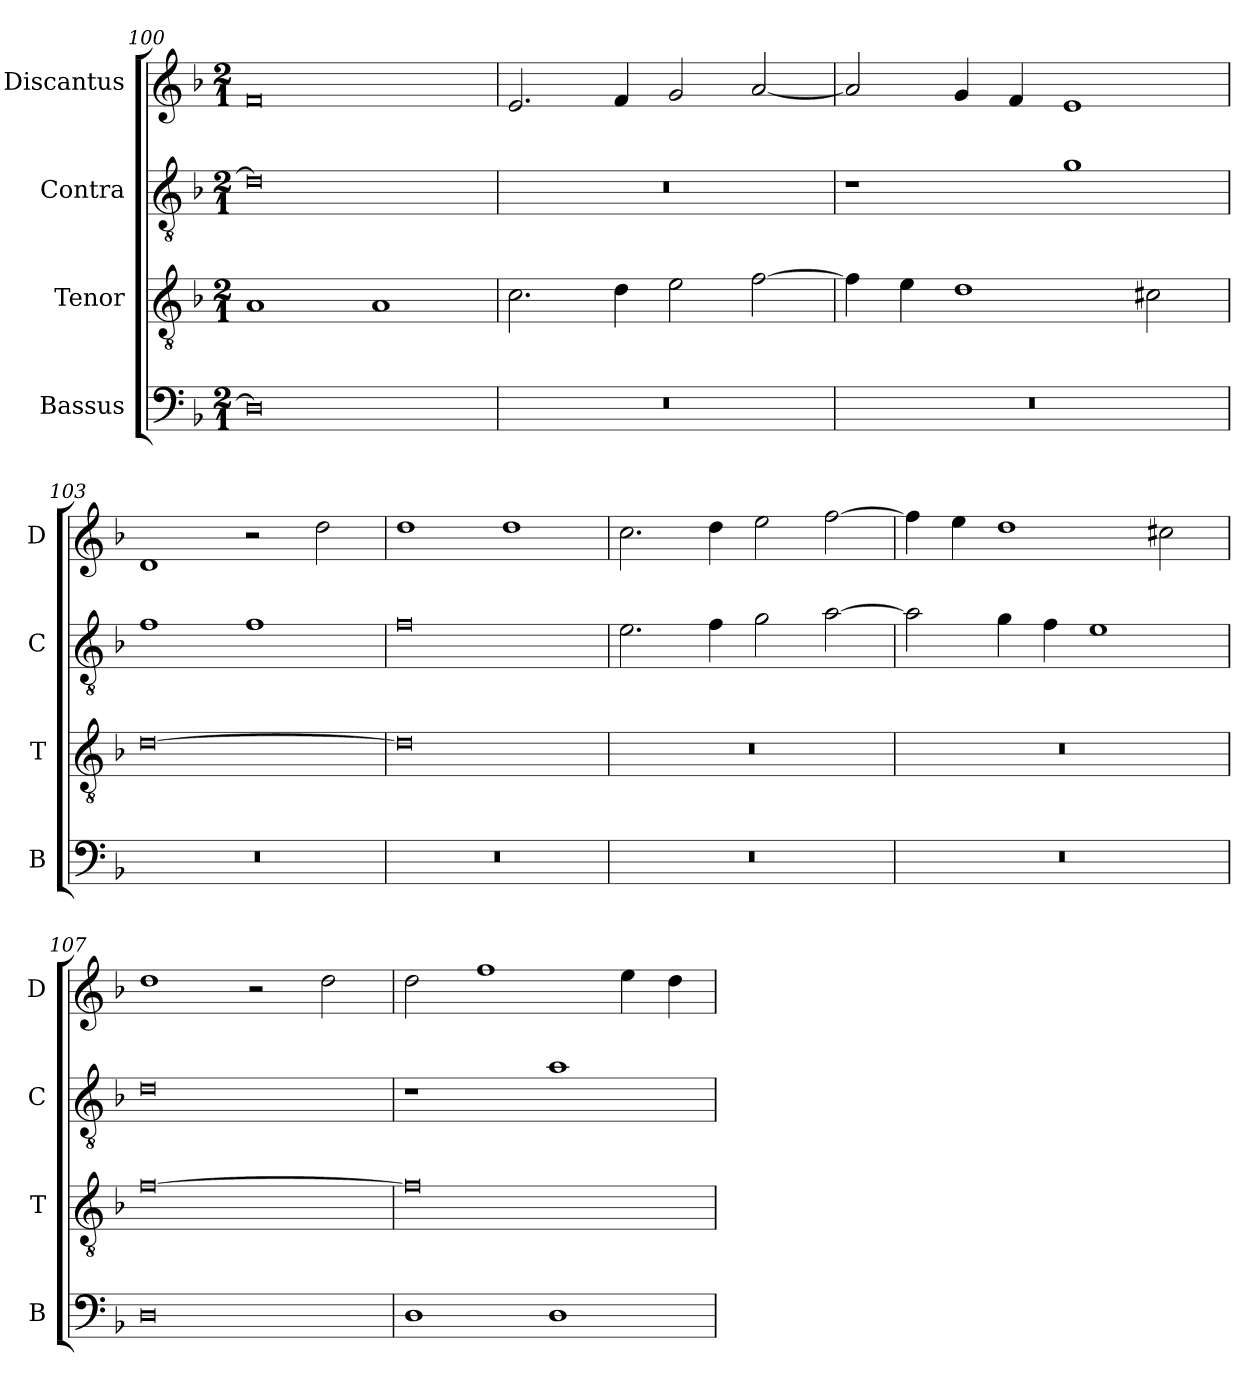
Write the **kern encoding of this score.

**kern	**kern	**kern	**kern
*part4	*part3	*part2	*part1
*staff4	*staff3	*staff2	*staff1
*I"Bassus	*I"Tenor	*I"Contra	*I"Discantus
*I'B	*I'T	*I'C	*I'D
*clefF4	*clefGv2	*clefGv2	*clefG2
*k[b-]	*k[b-]	*k[b-]	*k[b-]
*M2/1	*M2/1	*M2/1	*M2/1
=100	=100	=100	=100
0D]	1A	0d]	0f
.	1A	.	.
=101	=101	=101	=101
0r	2.c\	0r	2.e/
.	4d\	.	4f/
.	2e\	.	2g/
.	[2f\	.	[2a/
=102	=102	=102	=102
0r	4f\]	1r	2a/]
.	4e\	.	.
.	1d	.	4g/
.	.	.	4f/
.	.	1g	1e
.	2c#X\	.	.
=103	=103	=103	=103
0r	[0d	1f	1d
.	.	1f	2r
.	.	.	2dd\
=104	=104	=104	=104
0r	0d]	0f	1dd
.	.	.	1dd
=105	=105	=105	=105
0r	0r	2.e\	2.cc\
.	.	4f\	4dd\
.	.	2g\	2ee\
.	.	[2a\	[2ff\
=106	=106	=106	=106
0r	0r	2a\]	4ff\]
.	.	.	4ee\
.	.	4g\	1dd
.	.	4f\	.
.	.	1e	.
.	.	.	2cc#X\
=107	=107	=107	=107
0D	[0f	0d	1dd
.	.	.	2r
.	.	.	2dd\
=108	=108	=108	=108
1D	0f]	1r	2dd\
.	.	.	1ff
1D	.	1a	.
.	.	.	4ee\
.	.	.	4dd\
=	=	=	=
*-	*-	*-	*-
